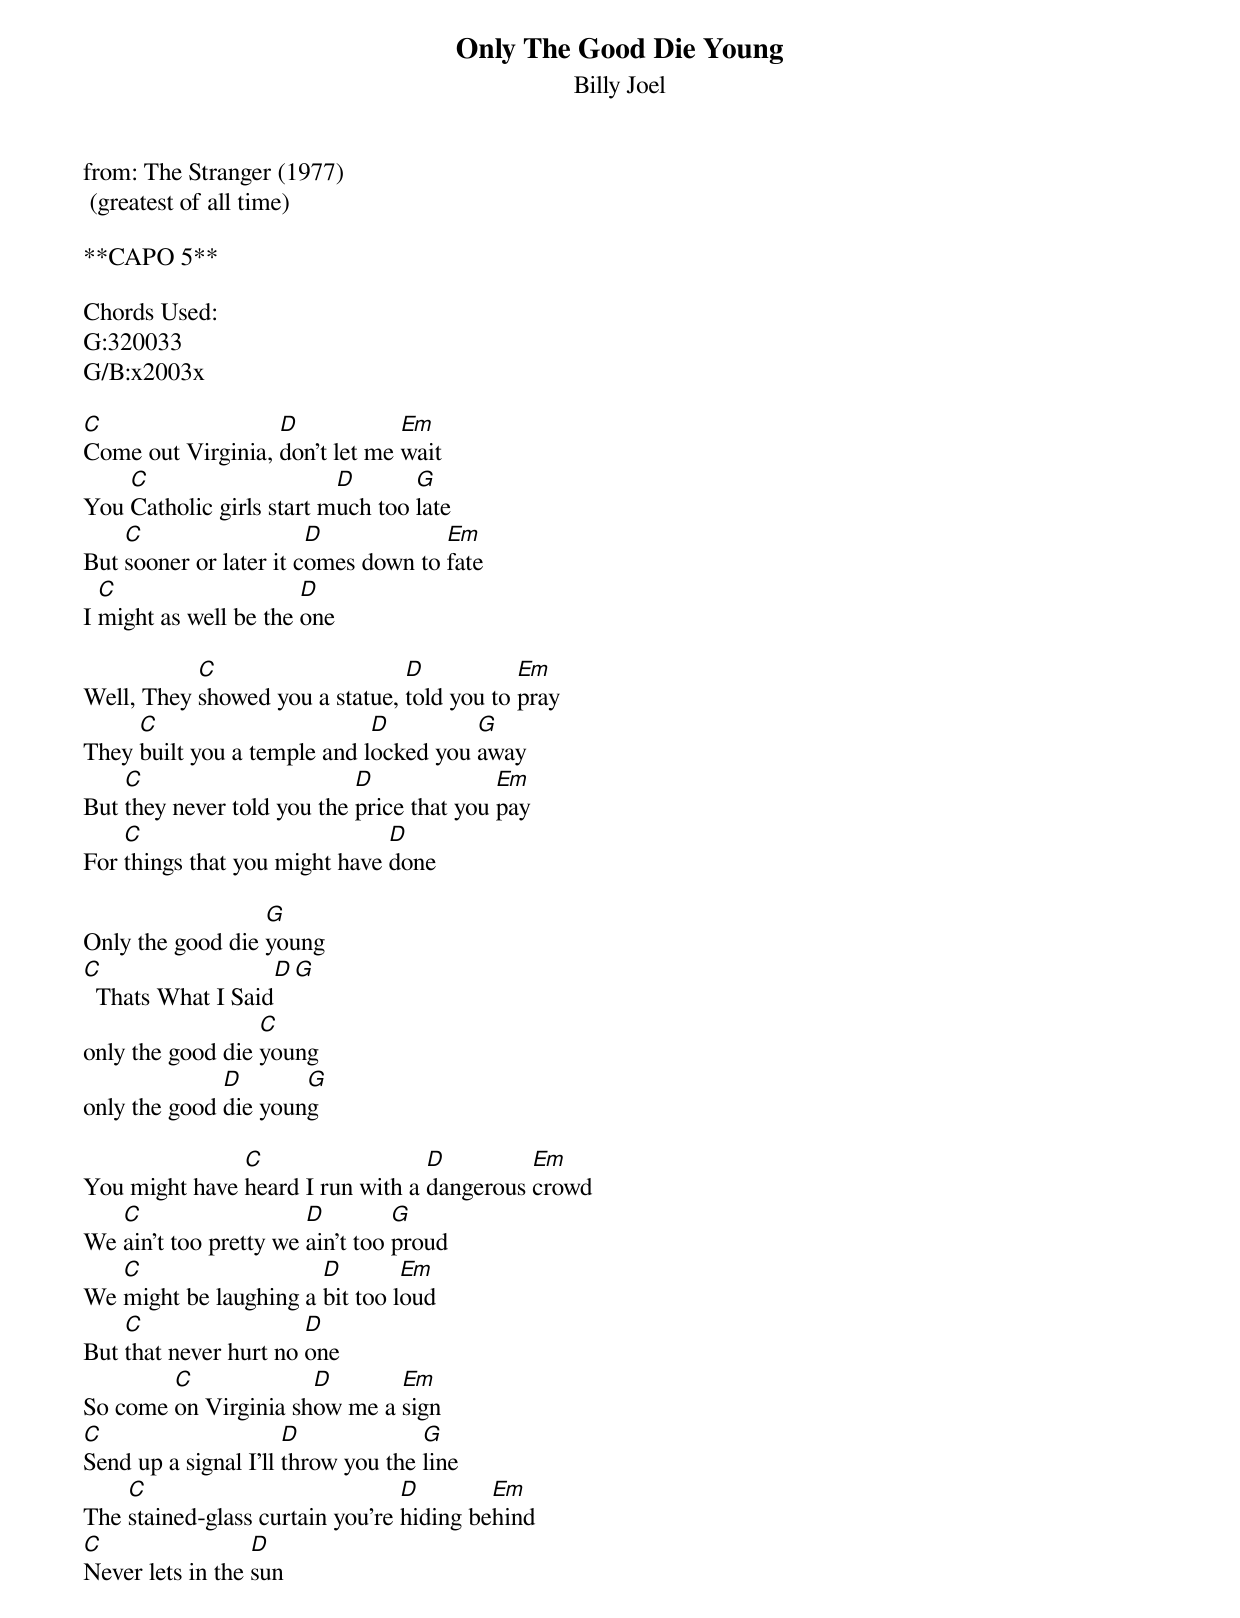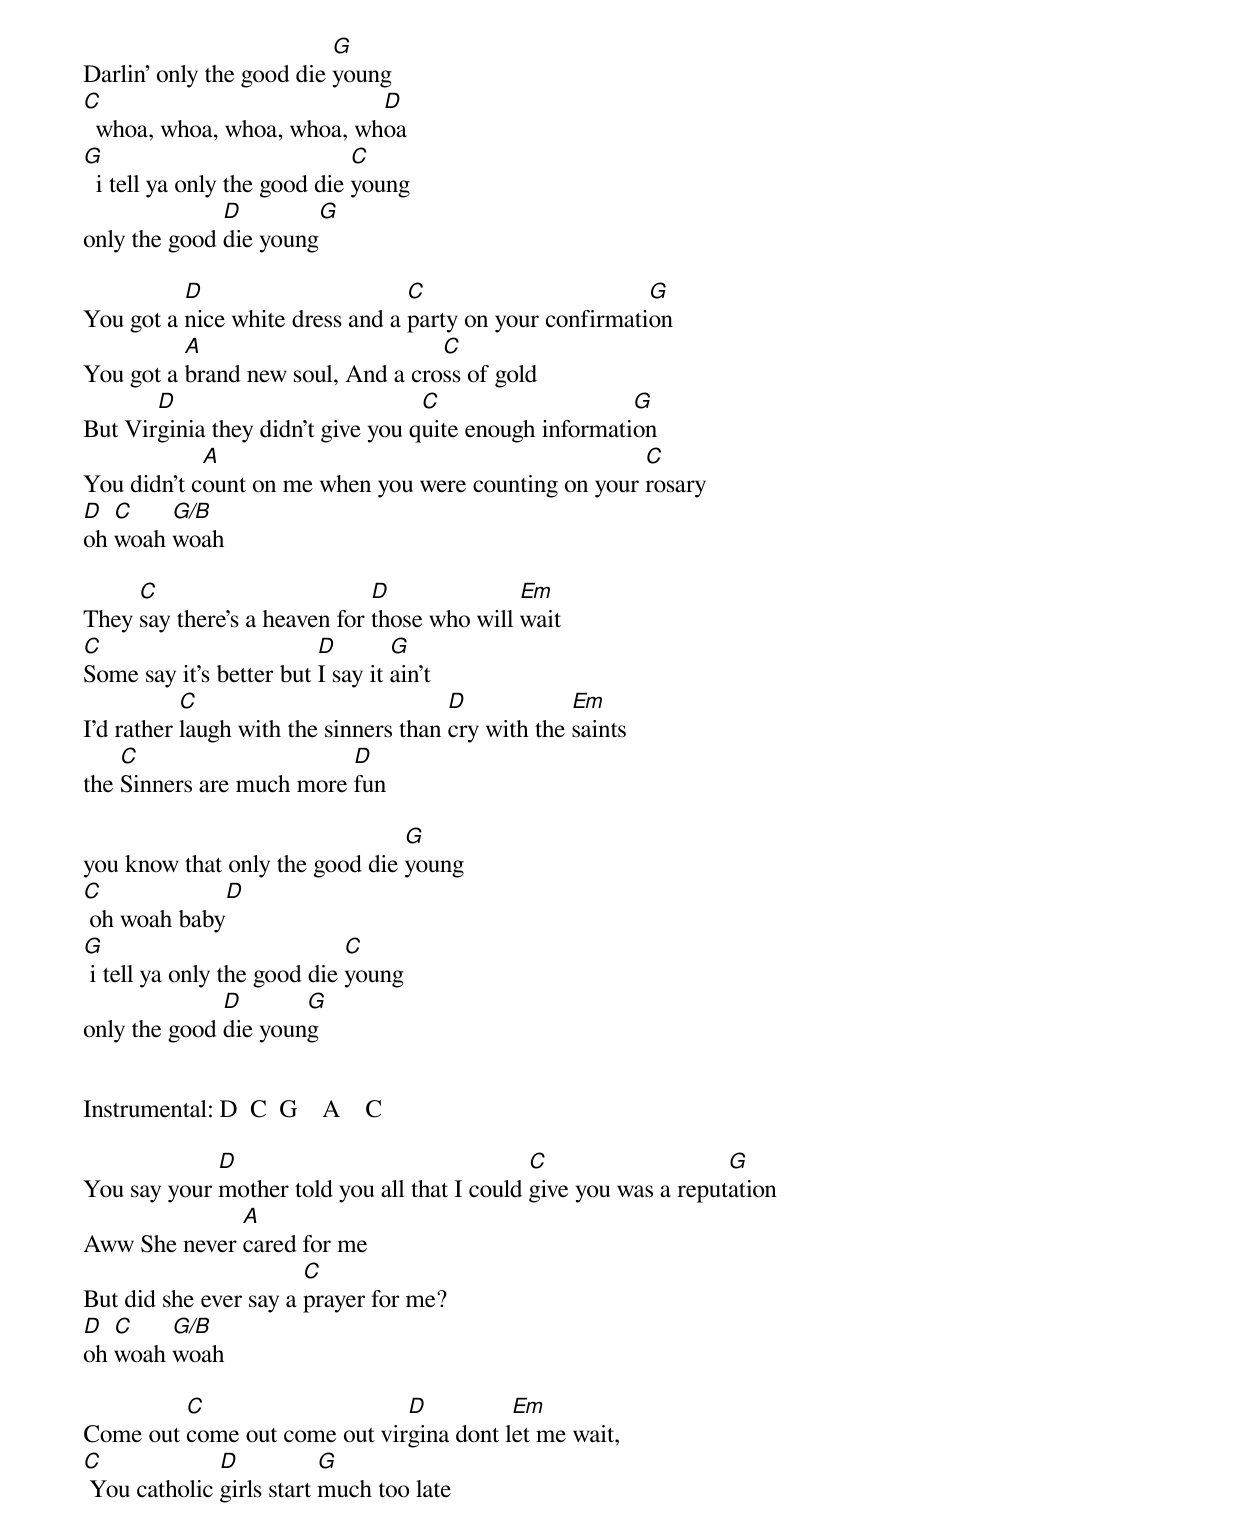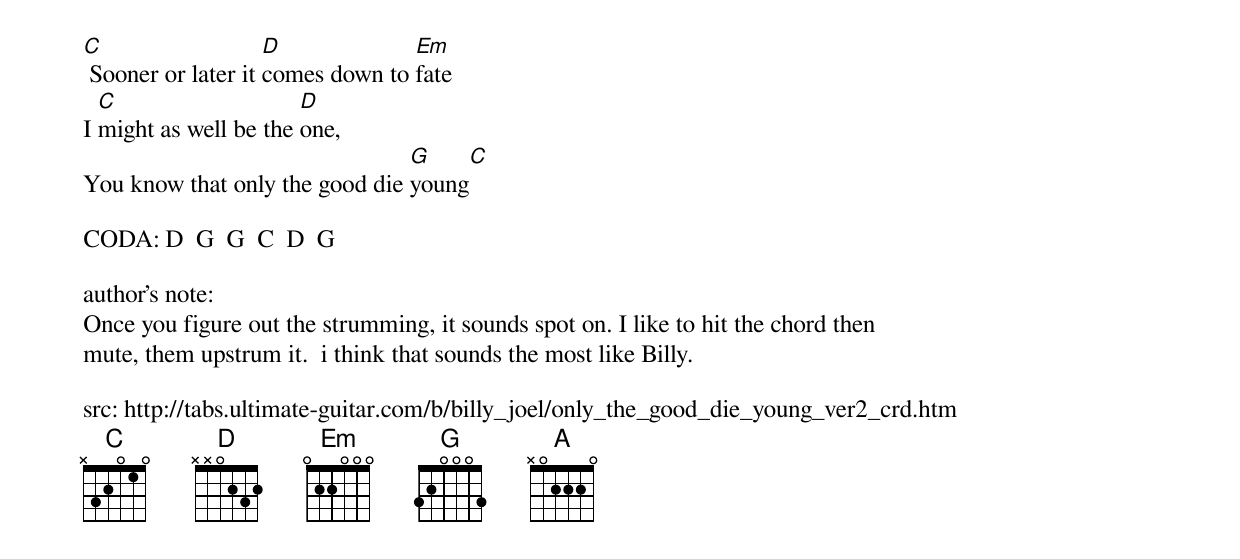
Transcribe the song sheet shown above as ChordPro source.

{title: Only The Good Die Young}
{subtitle: Billy Joel}

from: The Stranger (1977)
 (greatest of all time)

**CAPO 5**

Chords Used:
G:320033
G/B:x2003x

[C]Come out Virginia, [D]don't let me [Em]wait
You [C]Catholic girls start m[D]uch too [G]late
But [C]sooner or later it c[D]omes down to [Em]fate
I [C]might as well be the [D]one

Well, They [C]showed you a statue, [D]told you to [Em]pray
They [C]built you a temple and l[D]ocked you [G]away
But [C]they never told you the [D]price that you [Em]pay
For [C]things that you might have [D]done

Only the good die [G]young
[C]  Thats What I Said[D][G]
only the good die [C]young
only the good [D]die youn[G]g

You might have [C]heard I run with a [D]dangerous [Em]crowd
We [C]ain't too pretty we [D]ain't too [G]proud
We [C]might be laughing a [D]bit too l[Em]oud
But [C]that never hurt no [D]one
So come [C]on Virginia sh[D]ow me a [Em]sign
[C]Send up a signal I'll [D]throw you the [G]line
The [C]stained-glass curtain you're [D]hiding be[Em]hind
[C]Never lets in the [D]sun

Darlin' only the good die [G]young
[C]  whoa, whoa, whoa, whoa, wh[D]oa
[G]  i tell ya only the good die [C]young
only the good [D]die young[G]

You got a [D]nice white dress and a [C]party on your confirmati[G]on
You got a [A]brand new soul, And a cro[C]ss of gold
But Vir[D]ginia they didn't give you q[C]uite enough informati[G]on
You didn't c[A]ount on me when you were counting on your [C]rosary
[D]oh [C]woah [G/B]woah

They [C]say there's a heaven for [D]those who will [Em]wait
[C]Some say it's better but [D]I say it [G]ain't
I'd rather [C]laugh with the sinners than [D]cry with the [Em]saints
the [C]Sinners are much more [D]fun

you know that only the good die [G]young
[C] oh woah baby[D]
[G] i tell ya only the good die [C]young
only the good [D]die youn[G]g


Instrumental: D  C  G    A    C

You say your [D]mother told you all that I could [C]give you was a reput[G]ation
Aww She never [A]cared for me
But did she ever say a [C]prayer for me?
[D]oh [C]woah [G/B]woah

Come out [C]come out come out vir[D]gina dont l[Em]et me wait,
[C] You catholic [D]girls start [G]much too late
[C] Sooner or later it [D]comes down to [Em]fate
I [C]might as well be the [D]one,
You know that only the good die [G]young[C]

CODA: D  G  G  C  D  G

author's note:
Once you figure out the strumming, it sounds spot on. I like to hit the chord then
mute, them upstrum it.  i think that sounds the most like Billy.

src: http://tabs.ultimate-guitar.com/b/billy_joel/only_the_good_die_young_ver2_crd.htm
